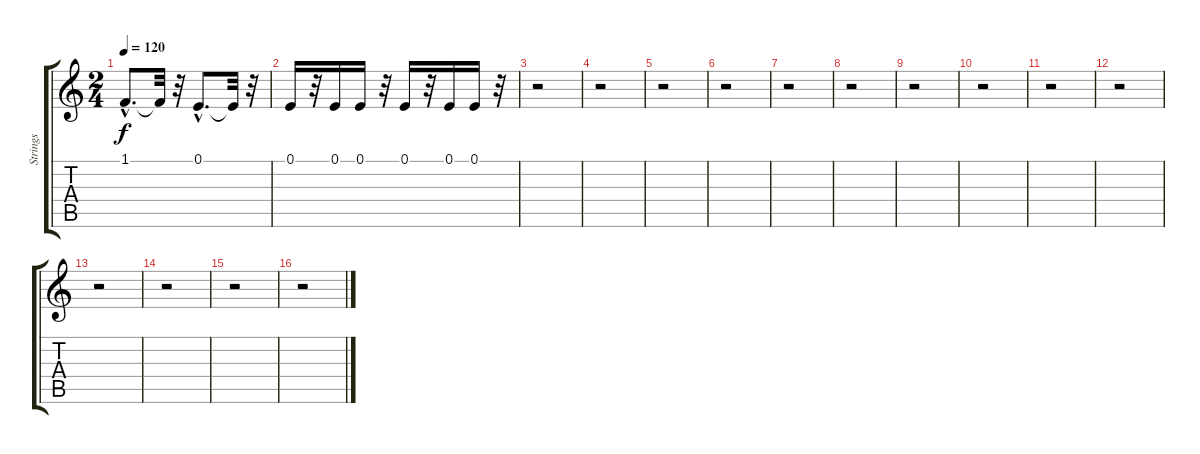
\track ("Strings" "Strings") {instrument tremolostrings}
\staff {score tabs}
\tuning (E4 B3 G3 D3 A2 E2) {hide}
\ts (2 4)
\tempo 120
\clef g2
\ks c
1.1{hac}.8{d dy f} 1.1{t}.32 r.32 0.1{hac}.8{d} 0.1{t}.32 r.32 |
0.1.16 r.32 0.1.16 0.1.16 r.32 0.1.16 r.32 0.1.16 0.1.16 r.32 |
r.2 |
r.2 |
r.2 |
r.2 |
r.2 |
r.2 |
r.2 |
r.2 |
r.2 |
r.2 |
r.2 |
r.2 |
r.2 |
r.2
